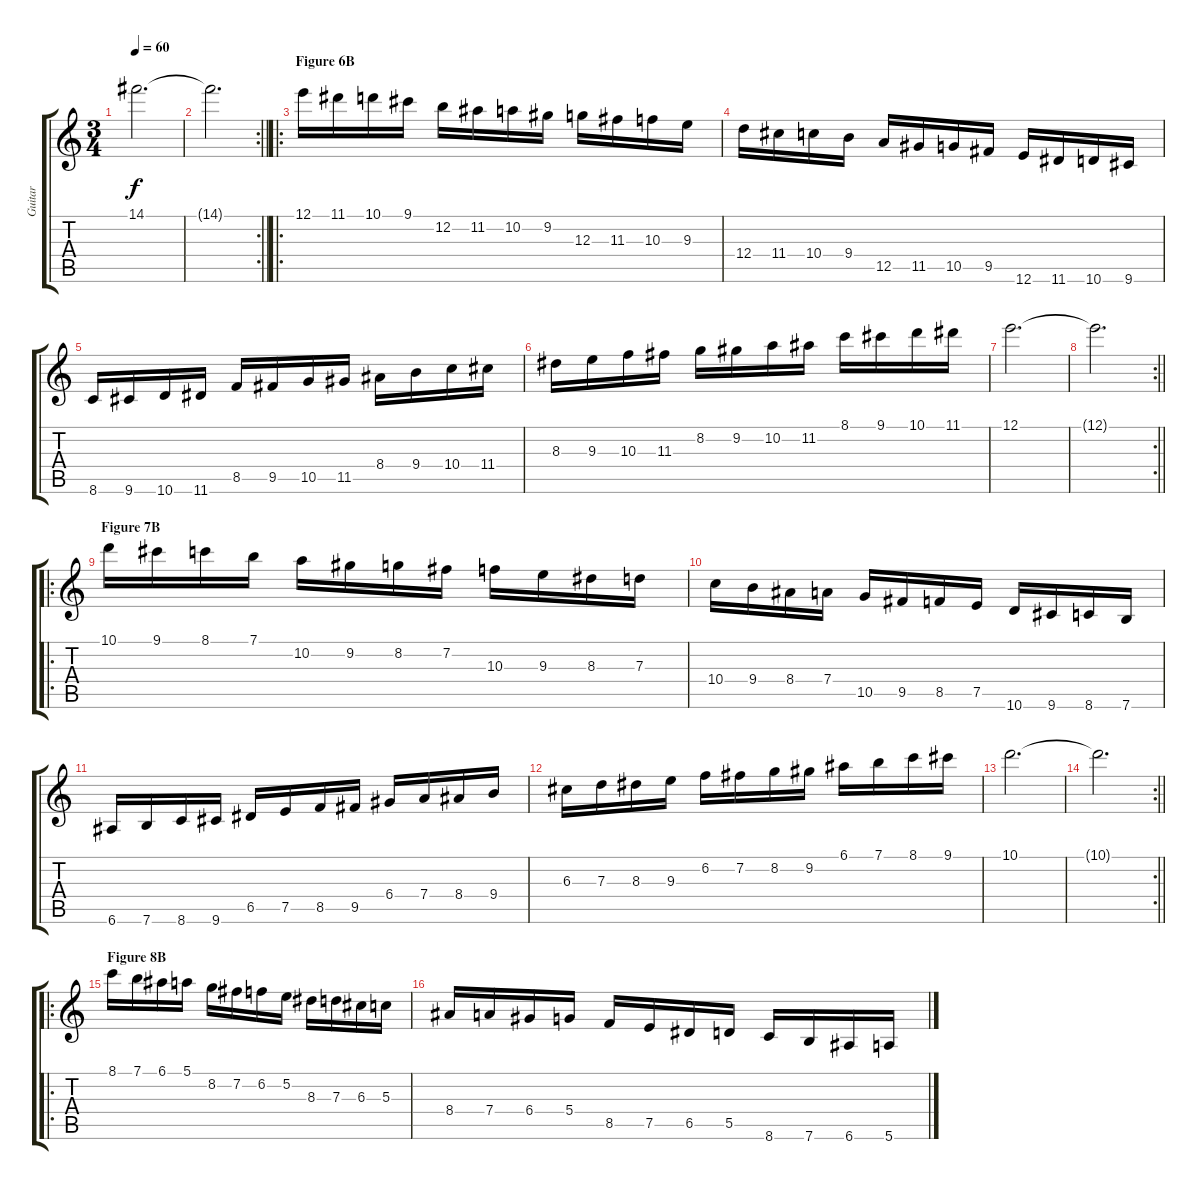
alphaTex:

\track ("Guitar" "Guitar") {instrument distortionguitar}
\staff {score tabs}
\tuning (E4 B3 G3 D3 A2 E2) {hide}
\ts (3 4)
\tempo 60
\clef g2
\ks c
14.1.2{d dy f} |
\rc 2
\barLineRight lightlight
14.1{t}.2{d} |
\ro
\section ("" "Figure 6B")
12.1.16 11.1.16 10.1.16 9.1.16 12.2.16 11.2.16 10.2.16 9.2.16 12.3.16 11.3.16 10.3.16 9.3.16 |
12.4.16 11.4.16 10.4.16 9.4.16 12.5.16 11.5.16 10.5.16 9.5.16 12.6.16 11.6.16 10.6.16 9.6.16 |
8.6.16 9.6.16 10.6.16 11.6.16 8.5.16 9.5.16 10.5.16 11.5.16 8.4.16 9.4.16 10.4.16 11.4.16 |
8.3.16 9.3.16 10.3.16 11.3.16 8.2.16 9.2.16 10.2.16 11.2.16 8.1.16 9.1.16 10.1.16 11.1.16 |
12.1.2{d} |
\rc 2
\barLineRight lightlight
12.1{t}.2{d} |
\ro
\section ("" "Figure 7B")
10.1.16 9.1.16 8.1.16 7.1.16 10.2.16 9.2.16 8.2.16 7.2.16 10.3.16 9.3.16 8.3.16 7.3.16 |
10.4.16 9.4.16 8.4.16 7.4.16 10.5.16 9.5.16 8.5.16 7.5.16 10.6.16 9.6.16 8.6.16 7.6.16 |
6.6.16 7.6.16 8.6.16 9.6.16 6.5.16 7.5.16 8.5.16 9.5.16 6.4.16 7.4.16 8.4.16 9.4.16 |
6.3.16 7.3.16 8.3.16 9.3.16 6.2.16 7.2.16 8.2.16 9.2.16 6.1.16 7.1.16 8.1.16 9.1.16 |
10.1.2{d} |
\rc 2
\barLineRight lightlight
10.1{t}.2{d} |
\ro
\section ("" "Figure 8B")
8.1.16 7.1.16 6.1.16 5.1.16 8.2.16 7.2.16 6.2.16 5.2.16 8.3.16 7.3.16 6.3.16 5.3.16 |
8.4.16 7.4.16 6.4.16 5.4.16 8.5.16 7.5.16 6.5.16 5.5.16 8.6.16 7.6.16 6.6.16 5.6.16
